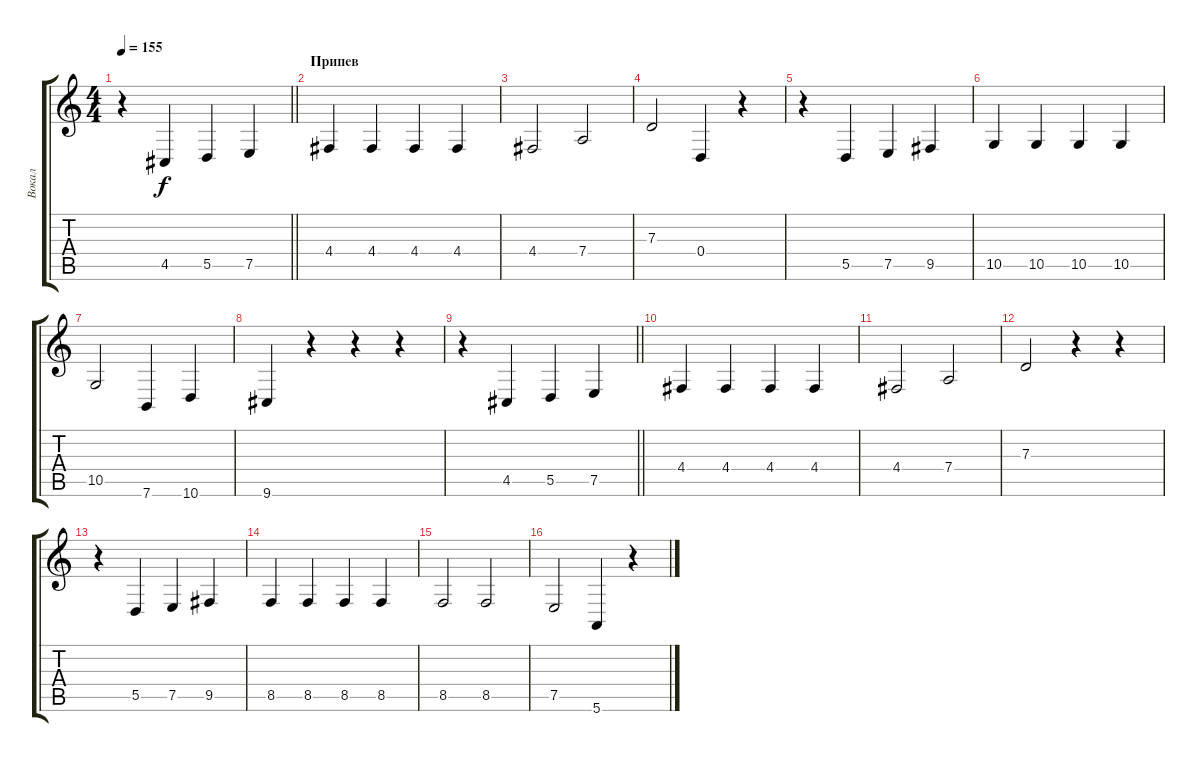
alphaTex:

\track ("Вокал" "Вокал") {instrument flute}
\staff {score tabs}
\tuning (E4 B3 G3 D3 A2 E2) {hide}
\ts (4 4)
\tempo 155
\clef g2
\barLineRight lightlight
\ks c
r.4{dy f} 4.5.4 5.5.4 7.5.4 |
\section ("" "Припев")
4.4.4 4.4.4 4.4.4 4.4.4 |
4.4.2 7.4.2 |
7.3.2 0.4.4 r.4 |
r.4 5.5.4 7.5.4 9.5.4 |
10.5.4 10.5.4 10.5.4 10.5.4 |
10.5.2 7.6.4 10.6.4 |
9.6.4 r.4 r.4 r.4 |
\barLineRight lightlight
r.4 4.5.4 5.5.4 7.5.4 |
\section ("" " ")
4.4.4 4.4.4 4.4.4 4.4.4 |
4.4.2 7.4.2 |
7.3.2 r.4 r.4 |
r.4 5.5.4 7.5.4 9.5.4 |
8.5.4 8.5.4 8.5.4 8.5.4 |
8.5.2 8.5.2 |
7.5.2 5.6.4 r.4
